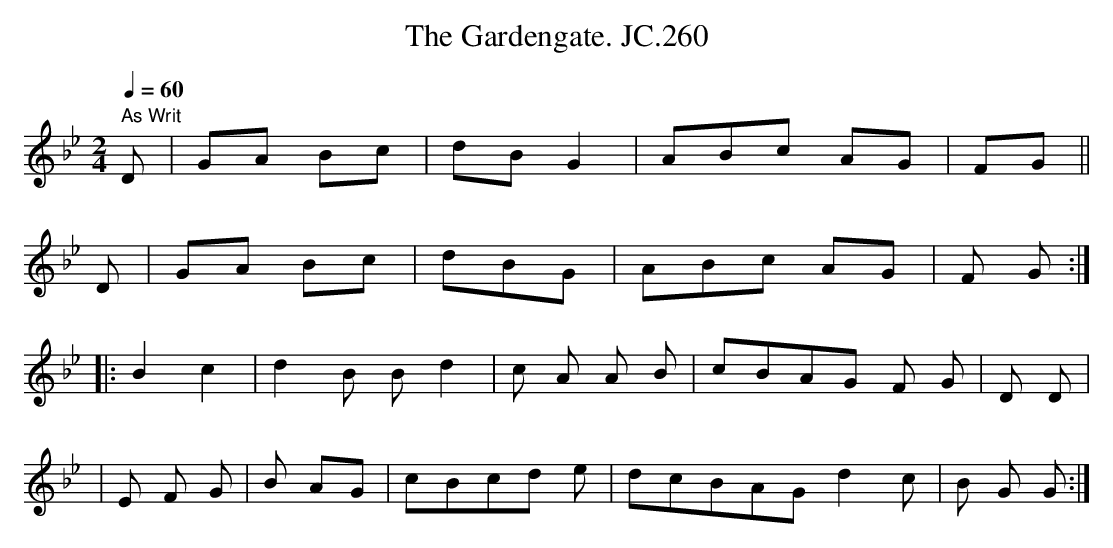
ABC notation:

X:1
T:Gardengate. JC.260, The
M:2/4
L:1/8
Q:1/4=60
K:Gm
" As Writ"D|\\
GA Bc|dBG2|ABc AG|FG||
D|GA Bc|dBG|ABc AG|F G:|
|:B2c2|d2B Bd2|c A A B|cBAG F G|D D|
|E F G|B AG|cBcd e|dcBAG d2c|B G G:|
